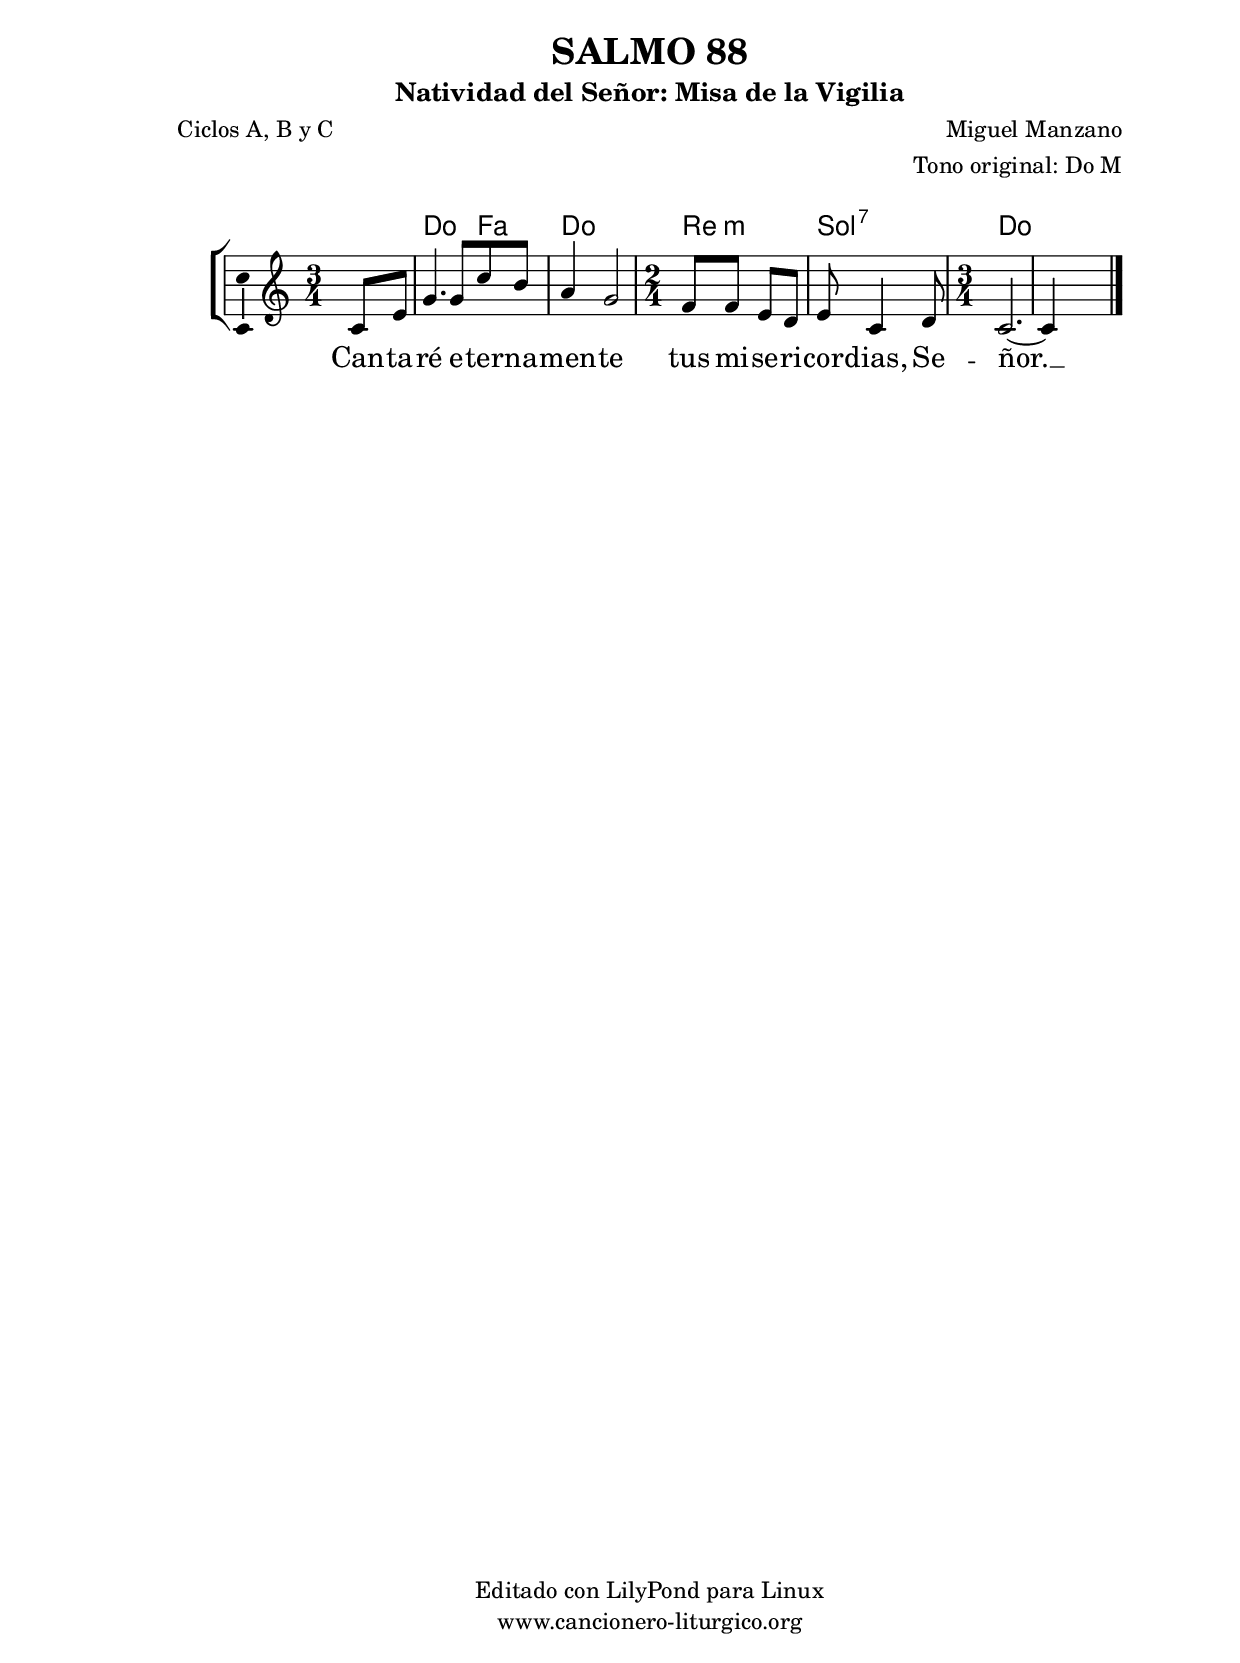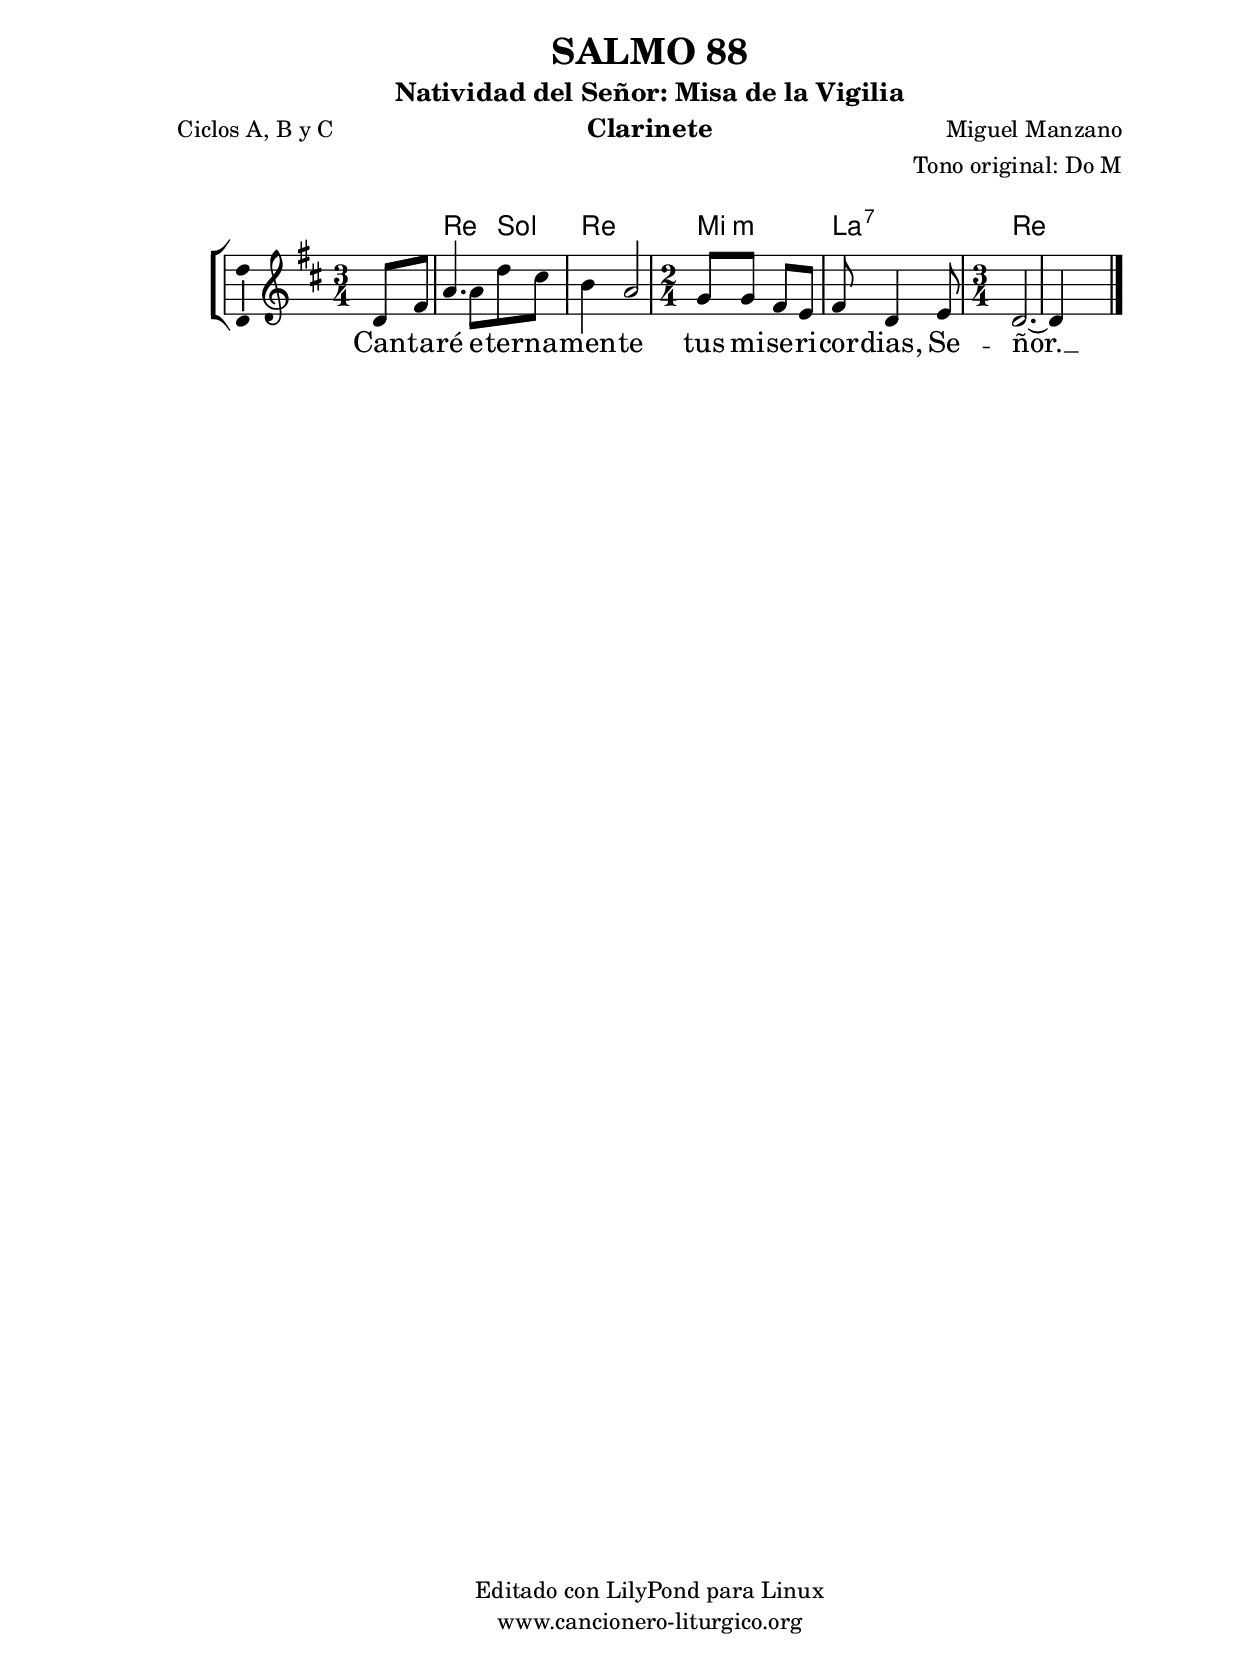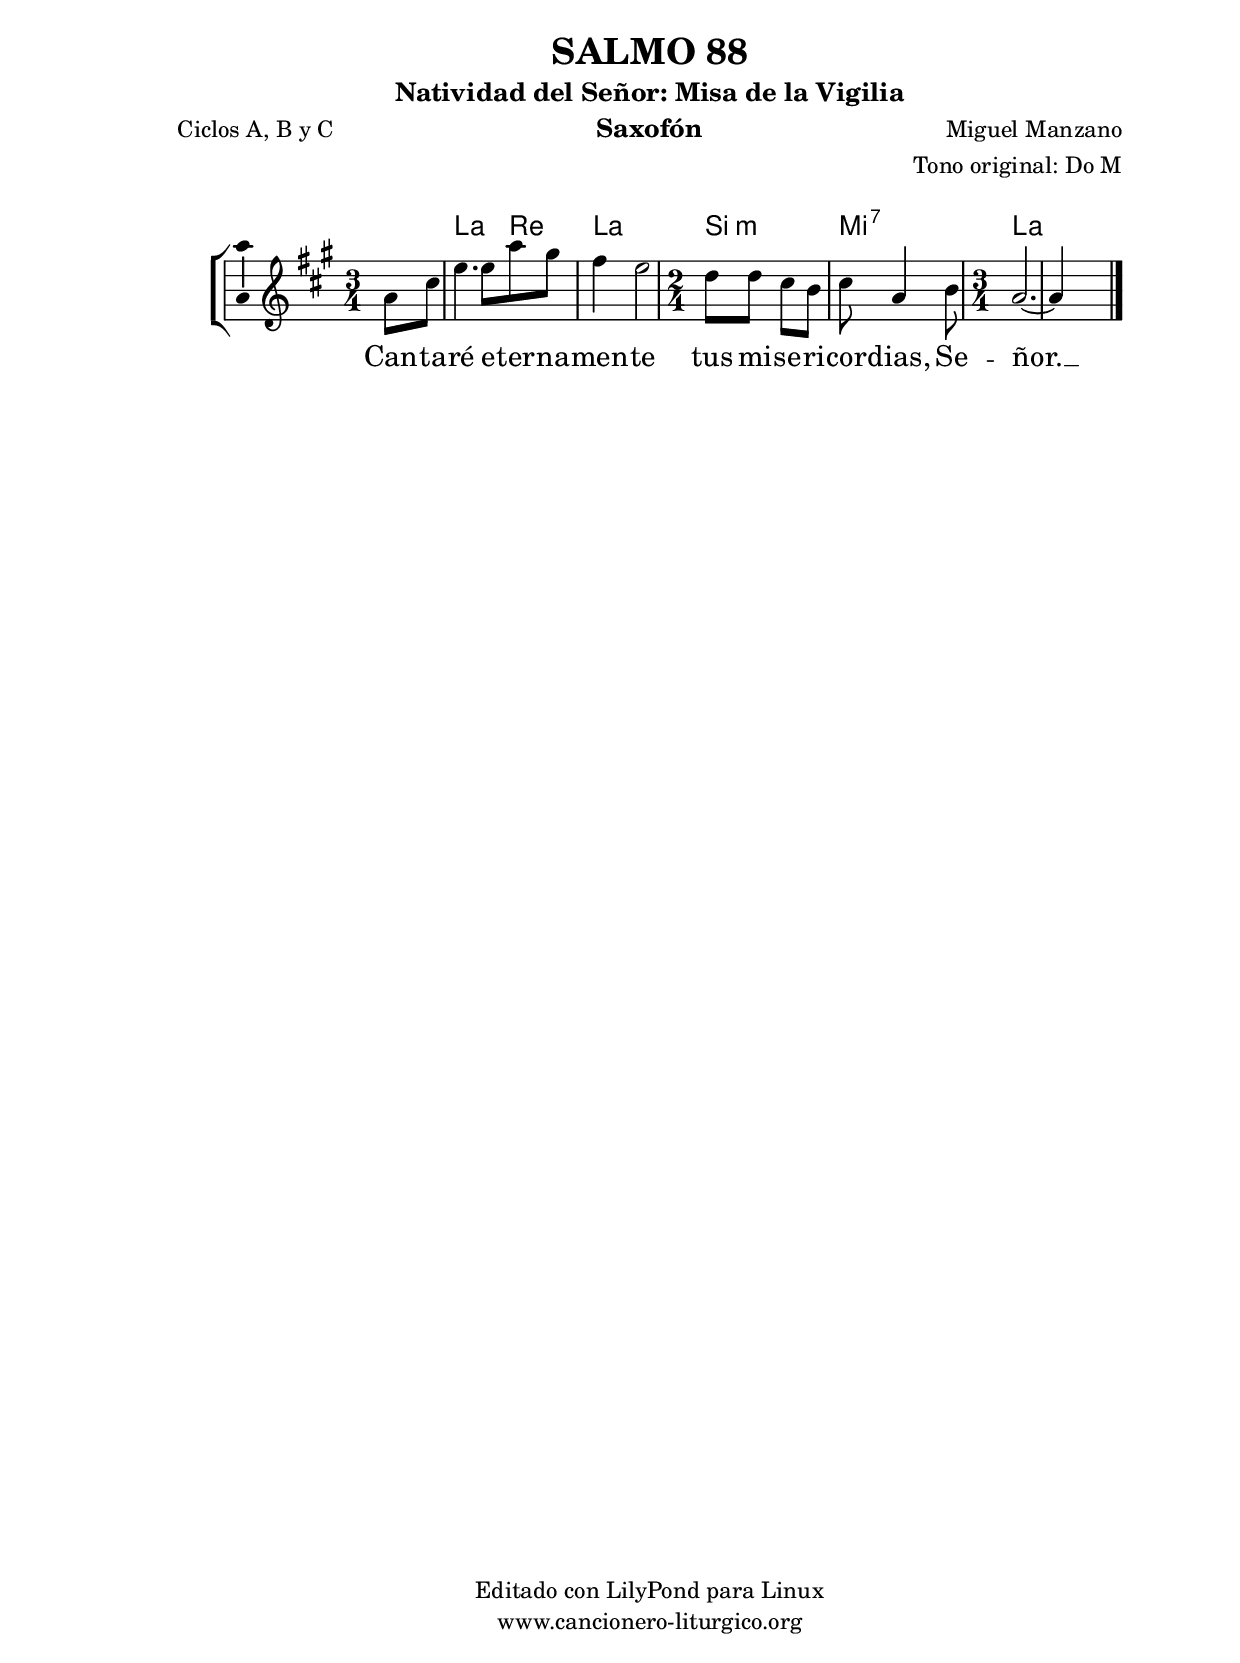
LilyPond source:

%
%para convertir .midi en .wav:
%timidity filename.midi -Ow -o finename.wav
%
%
%Para convertir de .wav a .mp3:
%lame -h -m j filename.wav
%
%
%para escuchar el midi:
%timidity nombrefichero.midi
%


%versión de lilypond para la que se ha escrito esta partitura:
\version "2.16.0"

	%Tamaño papel
	#(set-default-paper-size "a4")
	%Tamaño partitura
	#(set-global-staff-size 20)
	%No responde al pulsar sobre una nota
	#(ly:set-option 'point-and-click #f)

%parámetros del encabezamiento:
\header {
	title = "SALMO 88"
	subtitle = "Natividad del Señor: Misa de la Vigilia"
	composer = "Miguel Manzano"
	poet = "Ciclos A, B y C"
	meter = ""
	arranger = "Tono original: Do M"
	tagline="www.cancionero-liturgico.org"
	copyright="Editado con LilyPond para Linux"
	}

%parámetros asociados al papel:
\paper  {
	oddHeaderMarkup = \markup {\fill-line { \on-the-fly #not-first-page \fromproperty #'header:title \on-the-fly #not-first-page \fromproperty #'header:composer }}
	evenHeaderMarkup = \markup {\fill-line { \fromproperty #'header:composer \fromproperty #'header:title }}
	#(set-paper-size "a4")
	print-page-number = ##f
	first-page-number = 1
	print-first-page-number = ##f
%	head-separation = 3.0 \cm
	top-margin = 2.0 \cm
	bottom-margin = 0.5\cm
%%%	bottom-margin = -1.0\cm
	left-margin = 3.0 \cm
	line-width = 16.0 \cm 
	indent = 8\mm
	interscoreline = 2.\mm
	between-system-space = 15\mm
%	para que las partituras no llenen la hoja:
	ragged-bottom = ##t
%	idem para la última hoja:
	ragged-last-bottom = ##f
%	para que las partituras llenen el ancho del papel:
	ragged-last = ##f
	after-title-space = 2.5 \cm
%page-count=1
%system-count=8

	%Flexible Vertical Spacing
%	markup-markup-spacing =
%	#'((basic-distance . 15) (minimum-distance . 15) (padding . 3))
	markup-system-spacing =
	#'((basic-distance . 15) (minimum-distance . 15) (padding . 3))
	system-system-spacing =
	#'((basic-distance . 15) (minimum-distance . 15) (padding . 3))
	score-system-spacing =
	#'((basic-distance . 15) (minimum-distance . 15) (padding . 5))
%	top-system-spacing = % header
%	#'((basic-distance . 8) (minimum-distance . 0) (padding . 3))
%	top-markup-spacing =
%	#'((basic-distance . 20) (minimum-distance . 20) (padding . 3))
	last-bottom-spacing = % footer
	#'((basic-distance . 5) (minimum-distance . 5) (padding . 3))
%	score-markup-spacing =
%	#'((basic-distance . 16) (minimum-distance . 13) (padding . 3))

	}


%parámetros que afectan a toda la partitura:
global =  {
	%clave de sol (G):
	\clef G
	%armadura:
%	\transpose d e
	\key c \major
	\tempo 4=100
	\set Score.tempoHideNote = ##t
	}


acordes = {
	\italianChords
	\chordmode {
%	\transpose d e
{

s2.
c2 f4
c2.
d2:m
g:7
c2.

	}
	}
}

melodia = 
%\transpose d e
{
	\relative c'{

\time 3/4
s2 c8 e
g4. g8 c b
a4 g2

\time 2/4
f8 f e d
e8 c4 d8

\time 3/4
c2.~
c4 s2

	\bar "|."
	}
	}


texto = \lyricmode {
Can -- ta -- ré e -- ter -- na -- men -- te tus mi -- se -- ri -- cor -- dias, Se -- ñor. __
	}


acordesStaff = \context ChordNames = acordesStaff <<
	\set chordChanges = ##t
	\acordes
	>>


vozStaff = \context Voice = vozStaff
\with {\consists "Ambitus_engraver"}
<<
%	\set Staff.instrumentName = ""
%	\set Staff.shortInstrumentName = ""
%	\set Staff.midiInstrument = #"clarinet"
%	\set Staff.midiInstrument = #"cello"
%	\set Staff.midiInstrument = #"flute"
	\set Staff.midiInstrument = #"electric guitar (jazz)"
%	\set Staff.midiInstrument = #"english horn"
%	\set Staff.midiInstrument = #"violin"
%	\set Staff.midiInstrument = #"glockenspiel"
	\set Staff.midiMinimumVolume = #0.7
	\set Staff.midiMaximumVolume = #0.9
	\global
	\melodia
	>>


textoStaff = \context Lyrics = textoStaff <<
	\lyricsto vozStaff \texto
	>>

\book {
	\score {
		\context ChoirStaff {
			\override StaffGroup.SystemStartBracket #'collapse-height = #1
			\override Score.SystemStartBar #'collapse-height = #1
			<<
			\acordesStaff
			\vozStaff
			\textoStaff
			>>
			}
		\layout {
	    		\context {
				\Lyrics
				\override LyricText #'font-size = #2
				}
	   		 \context {
				\Score
				%fontSize = #3
				\override StaffSymbol #'staff-space = #(magstep +3)
				%\override Beam #'thickness = #0.55
				%\override SpacingSpanner #'spacing-increment = #1.0
				%\override Slur #'height-limit = #1.5
				}
			}
		}
	\score {
		\unfoldRepeats
		\context ChoirStaff {
			<<
			\acordesStaff
			\vozStaff
			>>
			}
		\midi {
	  		\context {
	  			\Score
				tempoWholesPerMinute = #(ly:make-moment 70 4)
				}
			}
		}
	}

%Partitura para clarinete
#(define output-suffix "C")
\book {
	\header{
		instrument = "Clarinete"
		}
	\score {
		\context ChoirStaff {
			\override StaffGroup.SystemStartBracket #'collapse-height = #1
			\override Score.SystemStartBar #'collapse-height = #1
\transpose c d
			<<
			\acordesStaff
			\vozStaff
			\textoStaff
			>>
			}
		\layout {
	    		\context {
				\Lyrics
				\override LyricText #'font-size = #2
				}
	   		 \context {
				\Score
				%fontSize = #3
				\override StaffSymbol #'staff-space = #(magstep +3)
				%\override Beam #'thickness = #0.55
				%\override SpacingSpanner #'spacing-increment = #1.0
				%\override Slur #'height-limit = #1.5
				}
			}
		}
	}

%Partitura para saxofón
#(define output-suffix "S")
\book {
	\header{
		instrument = "Saxofón"
		}
	\score {
		\context ChoirStaff {
			\override StaffGroup.SystemStartBracket #'collapse-height = #1
			\override Score.SystemStartBar #'collapse-height = #1
\transpose c a
			<<
			\acordesStaff
			\vozStaff
			\textoStaff
			>>
			}
		\layout {
	    		\context {
				\Lyrics
				\override LyricText #'font-size = #2
				}
	   		 \context {
				\Score
				%fontSize = #3
				\override StaffSymbol #'staff-space = #(magstep +3)
				%\override Beam #'thickness = #0.55
				%\override SpacingSpanner #'spacing-increment = #1.0
				%\override Slur #'height-limit = #1.5
				}
			}
		}
	}

